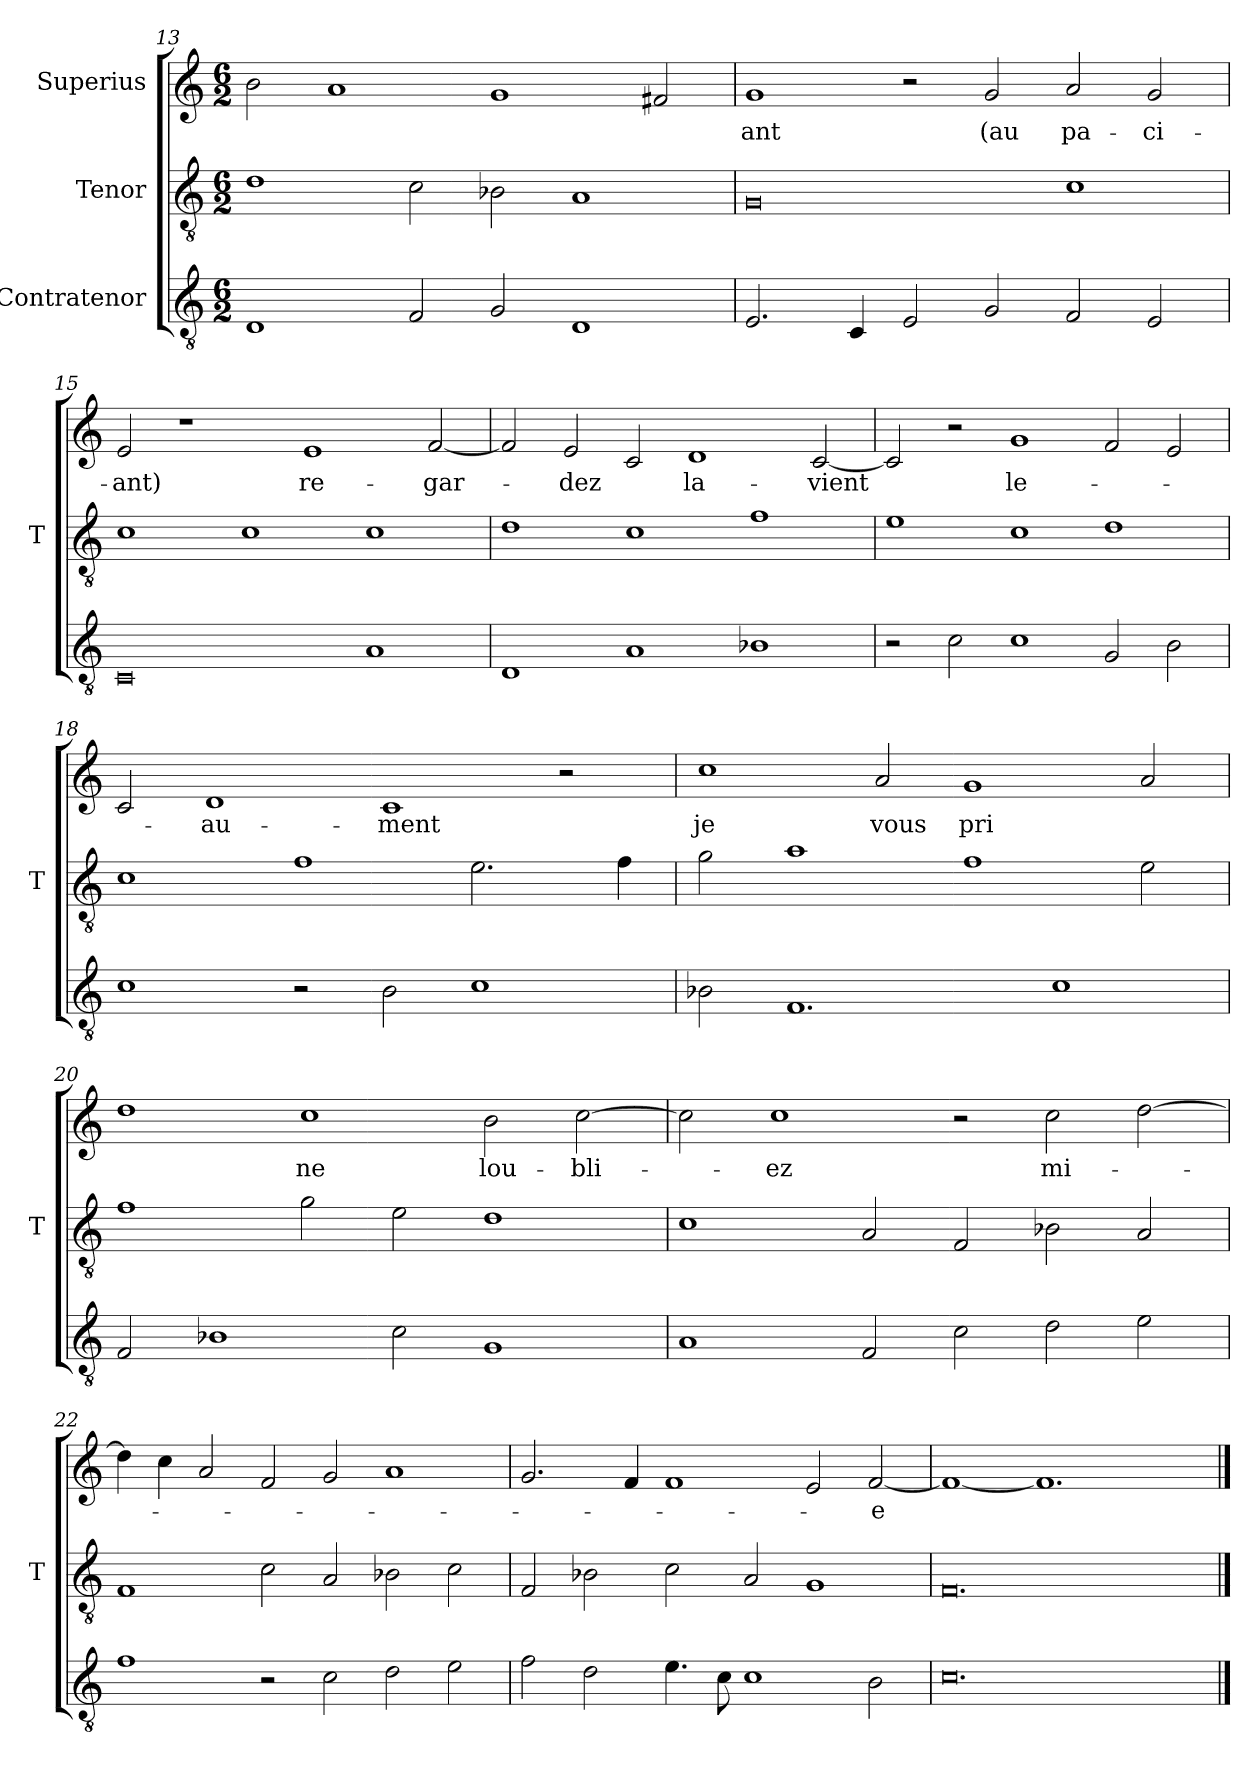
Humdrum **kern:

**kern	**kern	**kern	**text
*part3	*part2	*part1	*part1
*staff3	*staff2	*staff1	*staff1
*I"Contratenor	*I"Tenor	*I"Superius	*
*	*I'T	*	*
*clefGv2	*clefGv2	*clefG2	*
*M6/2	*M6/2	*M6/2	*
=13	=13	=13	=13
1D	1d	2b	.
.	.	1a	.
2F	2c	.	.
2G	2B-X	1g	.
1D	1A	.	.
.	.	2f#X	.
=14	=14	=14	=14
2.E	0G	1g	-ant
4C	.	.	.
2E	.	2r	.
2G	.	2g	-(au
2F	1c	2a	pa-
2E	.	2g	-ci-
=15	=15	=15	=15
0C	1c	2e	-ant)
.	.	1r	.
.	1c	.	.
.	.	1e	re-
1A	1c	.	.
.	.	[2f	-gar-
=16	=16	=16	=16
1D	1d	2f]	.
.	.	2e	-dez
1A	1c	2c	.
.	.	1d	la-
1B-X	1f	.	.
.	.	[2c	-vient
=17	=17	=17	=17
2r	1e	2c]	.
2c	.	2r	.
1c	1c	1g	le-
2G	1d	2f	.
2B	.	2e	.
=18	=18	=18	=18
1c	1c	2c	.
.	.	1d	-au-
2r	1f	.	.
2B	.	1c	-ment
1c	2.e	.	.
.	.	2r	.
.	4f	.	.
=19	=19	=19	=19
2B-X	2g	1cc	-je
1.F	1a	.	.
.	.	2a	-vous
.	1f	1g	-pri
1c	.	.	.
.	2e	2a	.
=20	=20	=20	=20
2F	1f	1dd	.
1B-X	.	.	.
.	2g	1cc	-ne
2c	2e	.	.
1G	1d	2b	lou-
.	.	[2cc	-bli-
=21	=21	=21	=21
1A	1c	2cc]	.
.	.	1cc	-ez
2F	2A	.	.
2c	2F	2r	.
2d	2B-X	2cc	mi-
2e	2A	[2dd	.
=22	=22	=22	=22
1f	1F	4dd]	.
.	.	4cc	.
.	.	2a	.
2r	2c	2f	.
2c	2A	2g	.
2d	2B-X	1a	.
2e	2c	.	.
=23	=23	=23	=23
2f	2F	2.g	.
2d	2B-X	.	.
.	.	4f	.
4.e	2c	1f	.
8c	.	.	.
1c	2A	.	.
.	1G	2e	.
2B	.	[2f	-e
=24	=24	=24	=24
0.c	0.F	1f_	.
.	.	1.f]	.
.	.	2ryy	.
==	==	==	==
*-	*-	*-	*-
